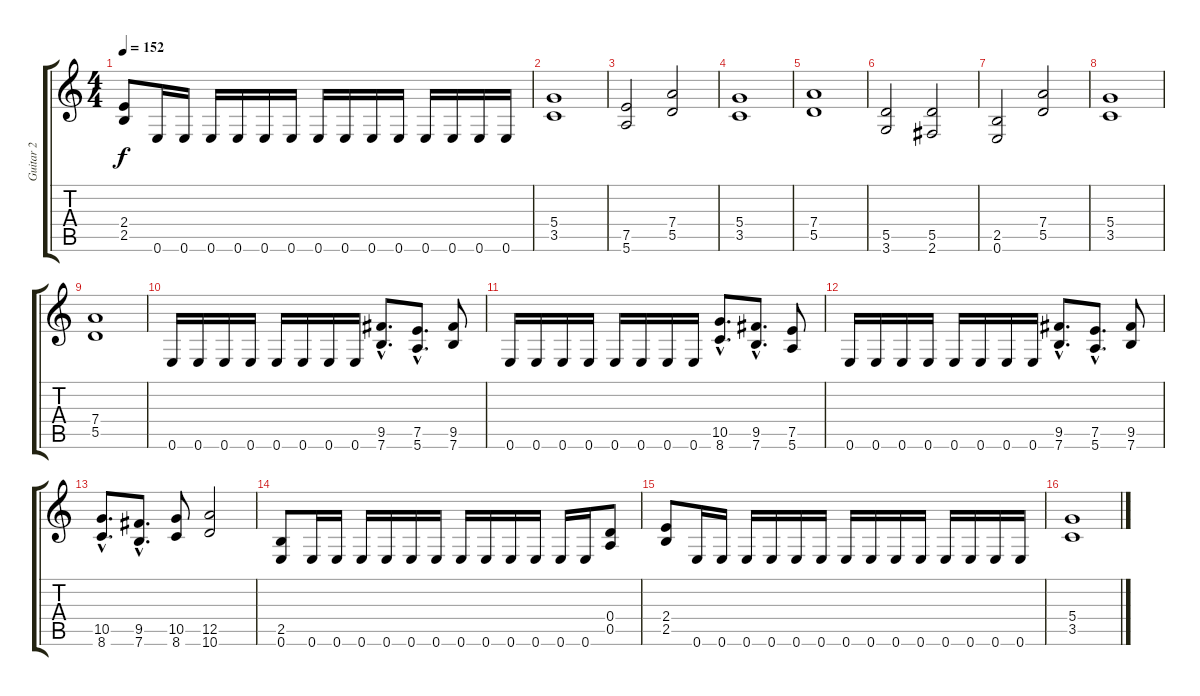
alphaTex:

\track ("Guitar 2" "Guitar 2") {instrument distortionguitar}
\staff {score tabs}
\tuning (E4 B3 G3 D3 A2 E2) {hide}
\ts (4 4)
\tempo 152
\clef g2
\ks c
(2.4 2.5).8{dy f} 0.6.16 0.6.16 0.6.16 0.6.16 0.6.16 0.6.16 0.6.16 0.6.16 0.6.16 0.6.16 0.6.16 0.6.16 0.6.16 0.6.16 |
(5.4 3.5).1 |
(7.5 5.6).2 (7.4 5.5).2 |
(5.4 3.5).1 |
(7.4 5.5).1 |
(5.5 3.6).2 (5.5 2.6).2 |
(2.5 0.6).2 (7.4 5.5).2 |
(5.4 3.5).1 |
(7.4 5.5).1 |
0.6.16 0.6.16 0.6.16 0.6.16 0.6.16 0.6.16 0.6.16 0.6.16 (9.5{hac} 7.6{hac}).8{d} (7.5{hac} 5.6{hac}).8{d} (9.5 7.6).8 |
0.6.16 0.6.16 0.6.16 0.6.16 0.6.16 0.6.16 0.6.16 0.6.16 (10.5{hac} 8.6{hac}).8{d} (9.5{hac} 7.6{hac}).8{d} (7.5 5.6).8 |
0.6.16 0.6.16 0.6.16 0.6.16 0.6.16 0.6.16 0.6.16 0.6.16 (9.5{hac} 7.6{hac}).8{d} (7.5{hac} 5.6{hac}).8{d} (9.5 7.6).8 |
(10.5{hac} 8.6{hac}).8{d} (9.5{hac} 7.6{hac}).8{d} (10.5 8.6).8 (12.5 10.6).2 |
(2.5 0.6).8 0.6.16 0.6.16 0.6.16 0.6.16 0.6.16 0.6.16 0.6.16 0.6.16 0.6.16 0.6.16 0.6.16 0.6.16 (0.4 0.5).8 |
(2.4 2.5).8 0.6.16 0.6.16 0.6.16 0.6.16 0.6.16 0.6.16 0.6.16 0.6.16 0.6.16 0.6.16 0.6.16 0.6.16 0.6.16 0.6.16 |
(5.4 3.5).1
